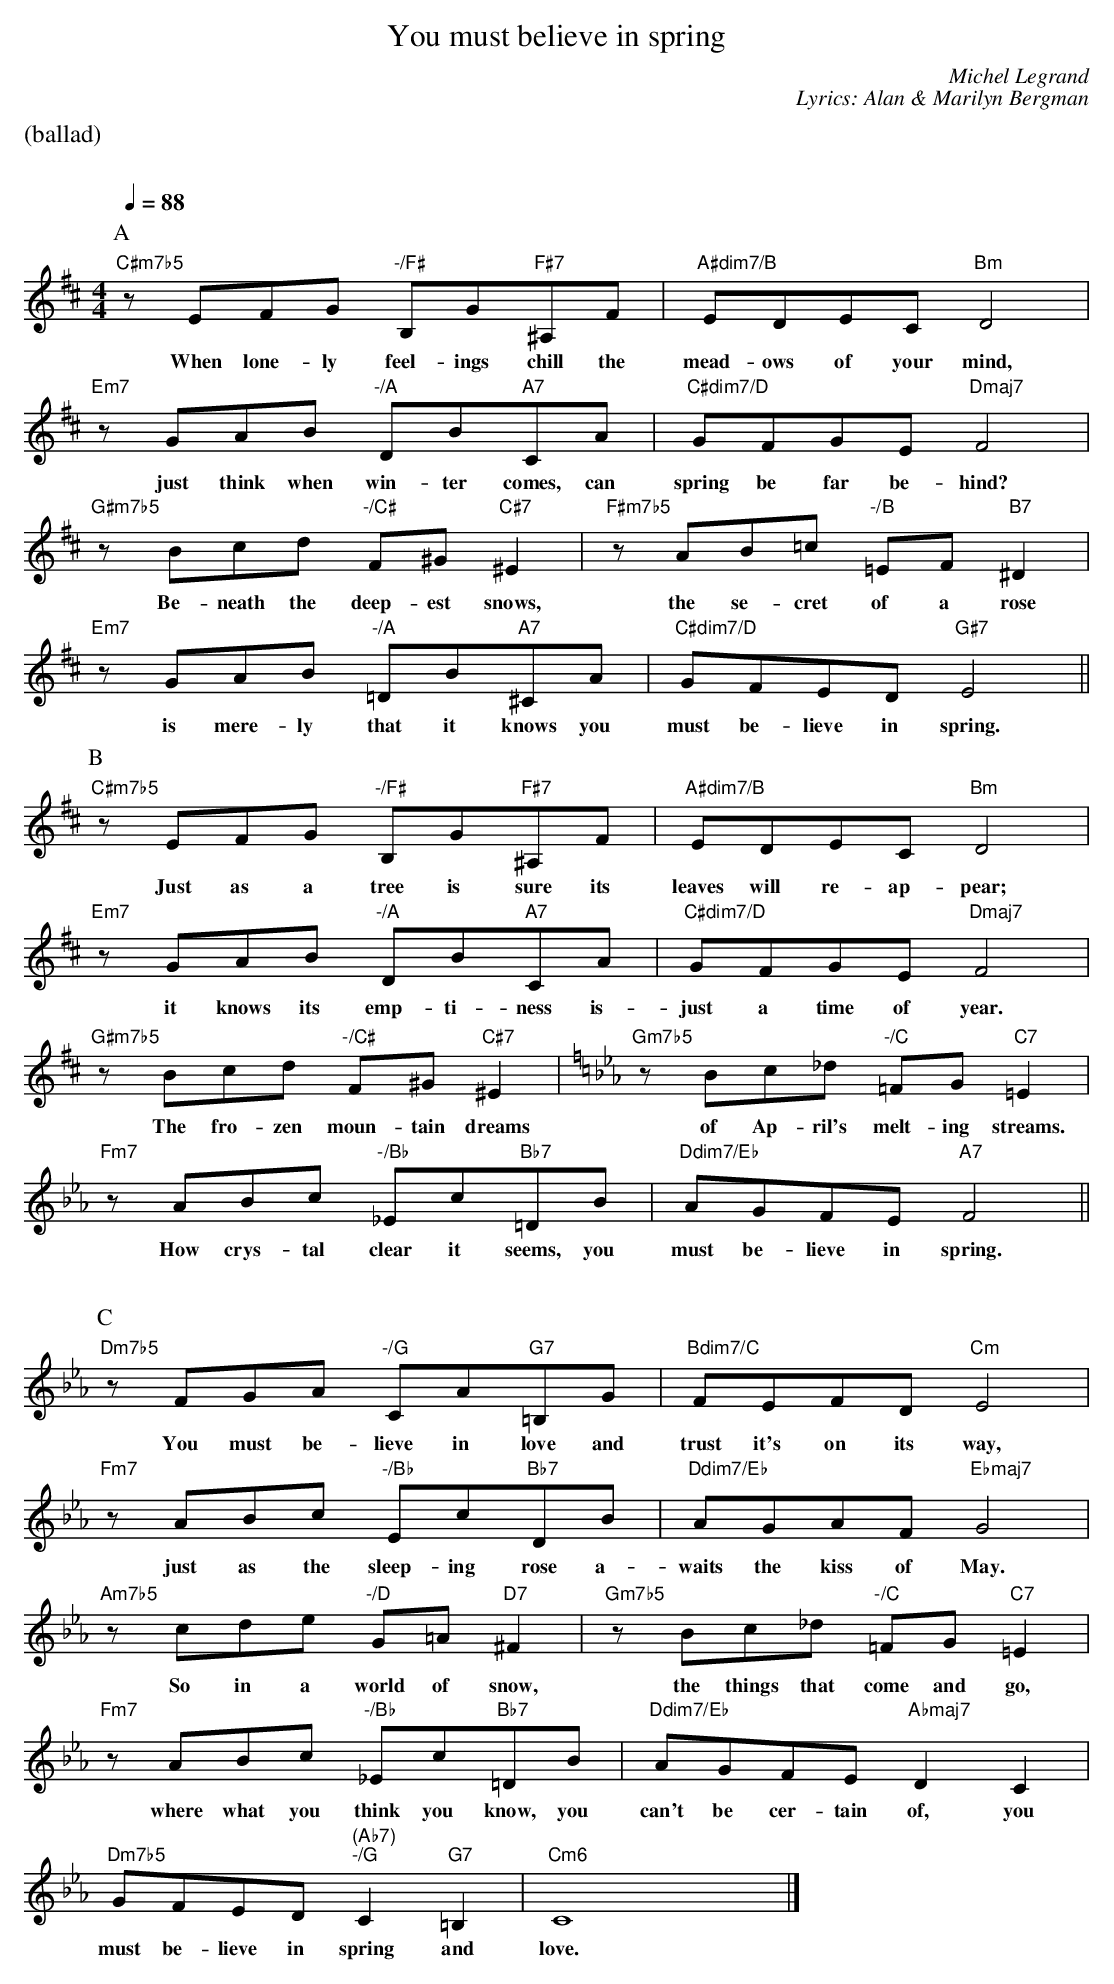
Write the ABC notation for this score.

X:1
T:You must believe in spring
M:4/4
L:1/8
C:Michel Legrand
C:Lyrics: Alan & Marilyn Bergman
Q:1/4=88
%%staves (chords melody)
K:D
%%text (ballad)
%%vskip 20
P:A
V:chords
"C#m7b5"x4 "-/F#"x2"F#7"x2 | "A#dim7/B"x4 "Bm"x4 |
"Em7"x4 "-/A"x2"A7"x2 | "C#dim7/D"x4 "Dmaj7"x4 |
"G#m7b5"x4 "-/C#"x2"C#7"x2 | "F#m7b5"x4 "-/B"x2"B7"x2 |
"Em7"x4 "-/A"x2"A7"x2 | "C#dim7/D"x4 "G#7"x4 ||
V:melody
zEFG B,G^A,F | EDEC D4 |
w:When lone-ly feel-ings chill the mead-ows of your mind,
zGAB DBCA | GFGE F4 |
w:just think when win-ter comes, can spring be far be-hind?
zBcd F^G^E2 | zAB=c =EF^D2 |
w:Be-neath the deep-est snows, the se-cret of a rose
zGAB =DB^CA | GFED E4 ||
w:is mere-ly that it knows you must be-lieve in spring.
P:B
V:chords
"C#m7b5"x4 "-/F#"x2"F#7"x2 | "A#dim7/B"x4 "Bm"x4 |
"Em7"x4 "-/A"x2"A7"x2 | "C#dim7/D"x4 "Dmaj7"x4 |
"G#m7b5"x4 "-/C#"x2"C#7"x2 |[K:Eb]"Gm7b5"x4 "-/C"x2"C7"x2 |
"Fm7"x4 "-/Bb"x2"Bb7"x2 | "Ddim7/Eb"x4 "A7"x4 ||
V:melody
zEFG B,G^A,F | EDEC D4 |
w:Just as a tree is sure its leaves will re-ap-pear;
zGAB DBCA | GFGE F4 |
w:it knows its emp-ti-ness is-just a time of year.
zBcd F^G^E2 |[K:Eb]zBc_d =FG=E2 |
w:The fro-zen moun-tain dreams of Ap-ril's melt-ing streams.
zABc _Ec=DB | AGFE F4 ||
w:How crys-tal clear it seems, you must be-lieve in spring.
%%newpage
P:C
V:chords
"Dm7b5"x4 "-/G"x2"G7"x2 | "Bdim7/C"x4 "Cm"x4 |
"Fm7"x4 "-/Bb"x2"Bb7"x2 | "Ddim7/Eb"x4 "Ebmaj7"x4 |
"Am7b5"x4 "-/D"x2"D7"x2 | "Gm7b5"x4 "-/C"x2"C7"x2 |
"Fm7"x4 "-/Bb"x2"Bb7"x2 | "Ddim7/Eb"x4 "Abmaj7"x4 |
"Dm7b5"x4 "(Ab7)""-/G"x2 "G7"x2 | "Cm6"x4 x4 |]
V:melody
zFGA CA=B,G | FEFD E4 |
w:You must be-lieve in love and trust it's on its way,
zABc EcDB | AGAF G4 |
w:just as the sleep-ing rose a-waits the kiss of May.
zcde G=A^F2 | zBc_d =FG=E2 |
w:So in a world of snow, the things that come and go,
zABc _Ec=DB | AGFE D2C2 |
w:where what you think you know, you can't be cer-tain of, you
GFED C2=B,2 | C8 |]
w:must be-lieve in spring and love.
